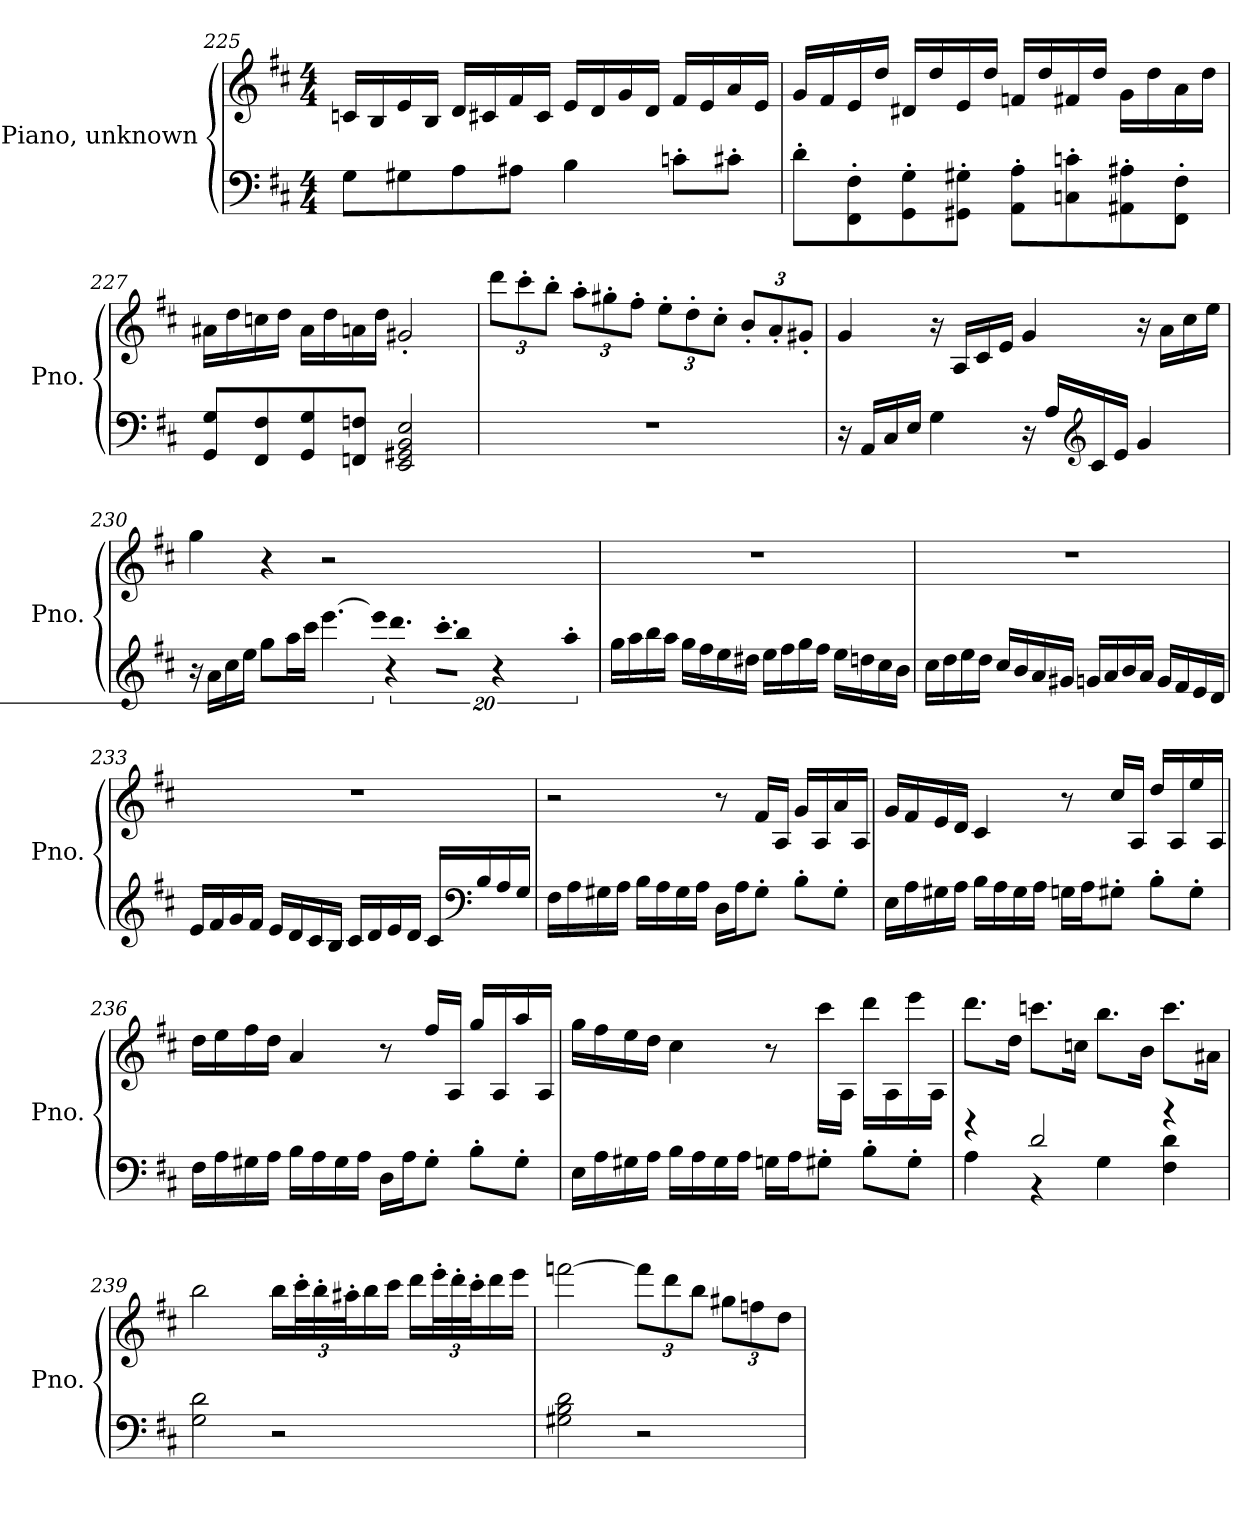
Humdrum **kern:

**kern	**kern
*part1	*part1
*staff2	*staff1
*I"Piano, unknown	*
*I'Pno.	*
!!LO:LB:g=z
*clefF4	*clefG2
*k[f#c#]	*k[f#c#]
*M4/4	*M4/4
=225	=225
8G\L	16cn/LL
.	16B/
8G#X\	16e/
.	16B/JJ
8A\	16d/LL
.	16c#X/
8A#X\J	16f#/
.	16c#/JJ
4B\	16e/LL
.	16d/
.	16g/
.	16d/JJ
8cn'\L	16f#/LL
.	16e/
8c#X'\J	16a/
.	16e/JJ
=226	=226
8d'\L	16g/LL
.	16f#/
8FF#\' 8F#\'	16e/
.	16dd/JJ
8GG\' 8G\'	16d#X/LL
.	16dd/
8GG#X\' 8G#X\'J	16e/
.	16dd/JJ
8AA\' 8A\'L	16fn/LL
.	16dd/
8Cn\' 8cn\'	16f#X/
.	16dd/JJ
8AA#X\' 8A#X\'	16g\LL
.	16dd\
8FF#\' 8F#\'J	16a\
.	16dd\JJ
!!LO:PB:g=z
=227	=227
8GG/ 8G/L	16a#X\LL
.	16dd\
8FF#/ 8F#/	16ccn\
.	16dd\JJ
8GG/ 8G/	16a#\LL
.	16dd\
8FFn/ 8Fn/J	16an\
.	16dd\JJ
2EE/ 2GG#X/ 2BB/ 2E/	2g#X'/
=228	=228
*	*Xbrackettup
1r	12ddd\L
.	12ccc#'\
.	12bb'\J
.	12aa'\L
.	12gg#X'\
.	12ff#'\J
.	12ee'\L
.	12dd'\
.	12cc#'\J
.	12b'/L
.	12a'/
.	12g#X'/J
=229	=229
16r	4g/
16AA/LL	.
16C#/	.
16E/JJ	.
4G\	16r
.	16A/LL
.	16c#/
.	16e/JJ
16r	4g/
16A/LL	.
*clefG2	*
16c#/	.
16e/JJ	.
4g/	16r
.	16a\LL
.	16cc#\
.	16ee\JJ
!!LO:LB:g=z
=230	=230
16r	4gg\
16a\LL	.
16cc#\	.
16ee\JJ	.
8gg\L	4r
16aa\L	.
16ccc#\JJ	.
[4.eee\	2r
!LO:N:vis=256	!
1920%17eee\]	.
!LO:N:vis=128	!
1920%17r	.
!LO:N:vis=64.	!
640%17ddd\	.
1920ryy	.
!LO:N:vis=64.	!
640%17ccc#'\LLLL	.
!LO:N:vis=64	!
960%17bb\JJJJ	.
!LO:N:vis=64	!
960%17r	.
1920ryy	.
!LO:N:vis=64	!
960%17aa'\	.
=231	=231
16gg\LL	1r
16aa\	.
16bb\	.
16aa\JJ	.
16gg\LL	.
16ff#\	.
16ee\	.
16dd#X\JJ	.
16ee\LL	.
16ff#\	.
16gg\	.
16ff#\JJ	.
16ee\LL	.
16ddn\	.
16cc#\	.
16b\JJ	.
!!LO:LB:g=z
=232	=232
16cc#\LL	1r
16dd\	.
16ee\	.
16dd\JJ	.
16cc#/LL	.
16b/	.
16a/	.
16g#X/JJ	.
16gn/LL	.
16a/	.
16b/	.
16a/JJ	.
16g/LL	.
16f#/	.
16e/	.
16d/JJ	.
=233	=233
16e/LL	1r
16f#/	.
16g/	.
16f#/JJ	.
16e/LL	.
16d/	.
16c#/	.
16B/JJ	.
16c#/LL	.
16d/	.
16e/	.
16d/JJ	.
16c#/LL	.
*clefF4	*
16B/	.
16A/	.
16G/JJ	.
!!LO:LB:g=z
=234	=234
16F#\LL	2r
16A\	.
16G#X\	.
16A\JJ	.
16B\LL	.
16A\	.
16G#\	.
16A\JJ	.
16D\LL	8r
16A\J	.
8G#'\J	16f#/LL
.	16A/JJ
8B'\L	16g/LL
.	16A/
8G#'\J	16a/
.	16A/JJ
=235	=235
16E\LL	16g/LL
16A\	16f#/
16G#X\	16e/
16A\JJ	16d/JJ
16B\LL	4c#/
16A\	.
16G#\	.
16A\JJ	.
16Gn\LL	8r
16A\J	.
8G#X'\J	16cc#/LL
.	16A/JJ
8B'\L	16dd/LL
.	16A/
8G#'\J	16ee/
.	16A/JJ
!!LO:LB:g=z
=236	=236
16F#\LL	16dd\LL
16A\	16ee\
16G#X\	16ff#\
16A\JJ	16dd\JJ
16B\LL	4a/
16A\	.
16G#\	.
16A\JJ	.
16D\LL	8r
16A\J	.
8G#'\J	16ff#/LL
.	16A/JJ
8B'\L	16gg/LL
.	16A/
8G#'\J	16aa/
.	16A/JJ
=237	=237
16E\LL	16gg\LL
16A\	16ff#\
16G#X\	16ee\
16A\JJ	16dd\JJ
16B\LL	4cc#\
16A\	.
16G#\	.
16A\JJ	.
16Gn\LL	8r
16A\J	.
8G#X'\J	16ccc#\LL
.	16A\JJ
8B'\L	16ddd\LL
.	16A\
8G#'\J	16eee\
.	16A\JJ
!!LO:LB:g=z
=238	=238
*^	*
4r	4A\	8.ddd\L
.	.	16dd\Jk
2d/	4r	8.cccn\L
.	.	16ccn\Jk
.	4G\	8.bb\L
.	.	16b\Jk
4r	4F#\ 4d\	8.ccc\L
.	.	16a#X\Jk
*v	*v	*
=239	=239
2G\ 2d\	2bb\
2r	16bb\LL
.	48ccc#'\L
.	48bb'\
.	48aa#X'\J
.	16bb\
.	16ccc#\JJ
.	16ddd\LL
.	48eee'\L
.	48ddd'\
.	48ccc#'\J
.	16ddd\
.	16eee\JJ
=240	=240
2G#X\ 2B\ 2d\	[2fffn\
2r	12fff\L]
.	12ddd\
.	12bb\J
.	12gg#X\L
.	12ffn\
.	12dd\J
=	=
*-	*-
